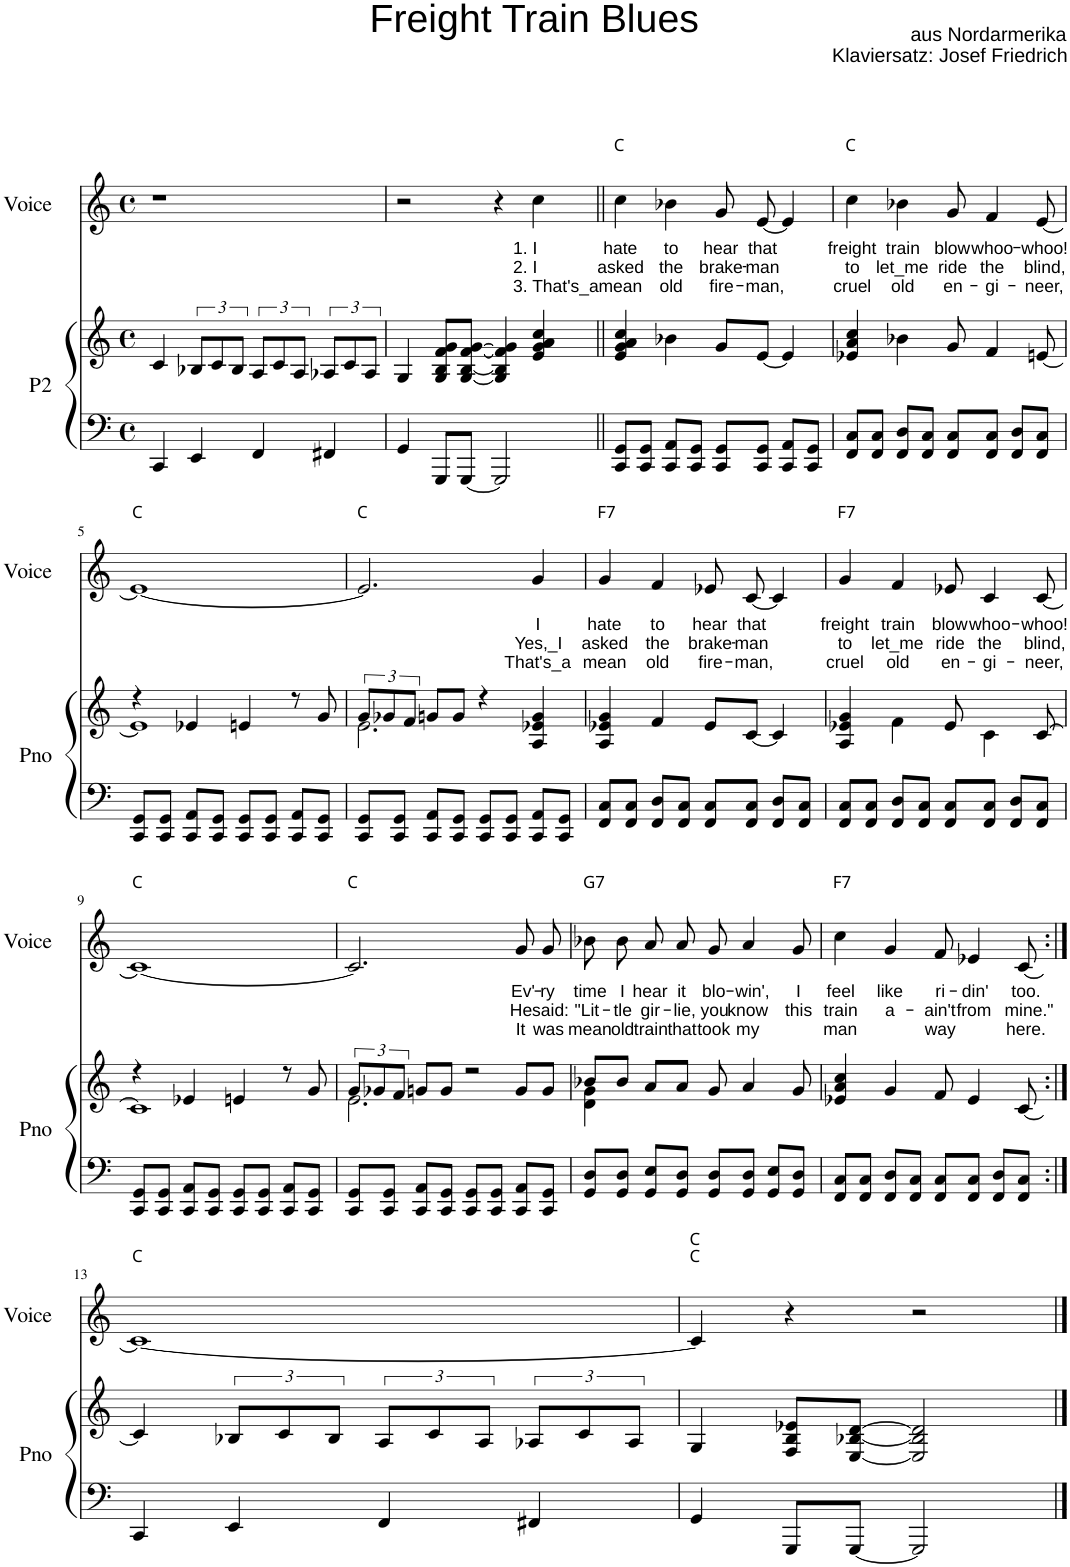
**kern	**kern	**kern	**text	**text	**text
*part2	*part2	*part1	*part1	*part1	*part1
*staff3	*staff2	*staff1	*staff1	*staff1	*staff1
*I"P2	*	*I"Voice	*	*	*
*	*	*I'Voice	*	*	*
*clefF4	*clefG2	*clefG2	*	*	*
*k[]	*k[]	*k[]	*	*	*
*M4/4	*M4/4	*M4/4	*	*	*
*met(c)	*met(c)	*met(c)	*	*	*
=1	=1	=1	=1	=1	=1
4CC/	4c/	1r	.	.	.
4EE/	12B-X/L	.	.	.	.
.	12c/	.	.	.	.
.	12B-/J	.	.	.	.
4FF/	12A/L	.	.	.	.
.	12c/	.	.	.	.
.	12A/J	.	.	.	.
4FF#X/	12A-X/L	.	.	.	.
.	12c/	.	.	.	.
.	12A-/J	.	.	.	.
=2	=2	=2	=2	=2	=2
4GG/	4G/	2r	.	.	.
8GGG/L	8G/ 8B/ 8f/ 8g/L	.	.	.	.
[8GGG/J	[8G/ [8B/ [8f/ [8g/J	.	.	.	.
2GGG/]	4G/] 4B/] 4f/] 4g/]	4r	.	.	.
!	!	!	!LO:LY:b	!LO:LY:b	!LO:LY:b
.	4e/ 4g/ 4a/ 4cc/	4cc\	1. I	2. I	3. That's_a
=3||	=3||	=3||	=3||	=3||	=3||
!	!	!LO:TX:a:t=C	!	!	!
!	!	!	!LO:LY:b	!LO:LY:b	!LO:LY:b
8CC/ 8GG/L	4e/ 4g/ 4a/ 4cc/	4cc\	hate	asked	mean
8CC/ 8GG/J	.	.	.	.	.
!	!	!	!LO:LY:b	!LO:LY:b	!LO:LY:b
8CC/ 8AA/L	4b-X\	4b-X\	to	the	old
8CC/ 8GG/J	.	.	.	.	.
!	!	!	!LO:LY:b	!LO:LY:b	!LO:LY:b
8CC/ 8GG/L	8g/L	8g/L	hear	brake-	fire-
!	!	!	!LO:LY:b	!LO:LY:b	!LO:LY:b
8CC/ 8GG/J	[8e/J	[8e/J	that	-man	-man,
8CC/ 8AA/L	4e/]	4e/]	.	.	.
8CC/ 8GG/J	.	.	.	.	.
=4	=4	=4	=4	=4	=4
!	!	!LO:TX:a:t=C	!	!	!
!	!	!	!LO:LY:b	!LO:LY:b	!LO:LY:b
8FF/ 8C/L	4e-X/ 4a/ 4cc/	4cc\	freight	to	cruel
8FF/ 8C/J	.	.	.	.	.
!	!	!	!LO:LY:b	!LO:LY:b	!LO:LY:b
8FF/ 8D/L	4b-X\	4b-X\	train	let_me	old
8FF/ 8C/J	.	.	.	.	.
!	!	!	!LO:LY:b	!LO:LY:b	!LO:LY:b
8FF/ 8C/L	8g/	8g/	blow	ride	en-
!	!	!	!LO:LY:b	!LO:LY:b	!LO:LY:b
8FF/ 8C/J	4f/	4f/	whoo-	the	-gi-
8FF/ 8D/L	.	.	.	.	.
!	!	!	!LO:LY:b	!LO:LY:b	!LO:LY:b
8FF/ 8C/J	[8en/	[8e/	-whoo!	blind,	-neer,
!!LO:LB:g=z
=5	=5	=5	=5	=5	=5
*	*^	*	*	*	*
!	!	!	!LO:TX:a:t=C	!	!	!
8CC/ 8GG/L	4r	1e]	1e_	.	.	.
8CC/ 8GG/J	.	.	.	.	.	.
8CC/ 8AA/L	4e-X/	.	.	.	.	.
8CC/ 8GG/J	.	.	.	.	.	.
8CC/ 8GG/L	4en/	.	.	.	.	.
8CC/ 8GG/J	.	.	.	.	.	.
8CC/ 8AA/L	8r	.	.	.	.	.
8CC/ 8GG/J	8g/	.	.	.	.	.
=6	=6	=6	=6	=6	=6	=6
!	!	!	!LO:TX:a:t=C	!	!	!
8CC/ 8GG/L	12g/L	2.e\	2.e/]	.	.	.
.	12g-X/	.	.	.	.	.
8CC/ 8GG/J	.	.	.	.	.	.
.	12f/J	.	.	.	.	.
8CC/ 8AA/L	8gn/L	.	.	.	.	.
8CC/ 8GG/J	8g/J	.	.	.	.	.
8CC/ 8GG/L	4r	.	.	.	.	.
8CC/ 8GG/J	.	.	.	.	.	.
!	!	!	!	!LO:LY:b	!LO:LY:b	!LO:LY:b
8CC/ 8AA/L	4A/ 4e-X/ 4g/	4ryy	4g/	I	Yes,_I	That's_a
8CC/ 8GG/J	.	.	.	.	.	.
*	*v	*v	*	*	*	*
=7	=7	=7	=7	=7	=7
!	!	!LO:TX:a:t=F7	!	!	!
!	!	!	!LO:LY:b	!LO:LY:b	!LO:LY:b
8FF/ 8C/L	4A/ 4e-X/ 4g/	4g/	hate	asked	mean
8FF/ 8C/J	.	.	.	.	.
!	!	!	!LO:LY:b	!LO:LY:b	!LO:LY:b
8FF/ 8D/L	4f/	4f/	to	the	old
8FF/ 8C/J	.	.	.	.	.
!	!	!	!LO:LY:b	!LO:LY:b	!LO:LY:b
8FF/ 8C/L	8e-/L	8e-X/L	hear	brake-	fire-
!	!	!	!LO:LY:b	!LO:LY:b	!LO:LY:b
8FF/ 8C/J	[8c/J	[8c/J	that	-man	-man,
8FF/ 8D/L	4c/]	4c/]	.	.	.
8FF/ 8C/J	.	.	.	.	.
=8	=8	=8	=8	=8	=8
*	*^	*	*	*	*
!	!	!	!LO:TX:a:t=F7	!	!	!
!	!	!	!	!LO:LY:b	!LO:LY:b	!LO:LY:b
8FF/ 8C/L	1ryy	4A/ 4e-X/ 4g/	4g/	freight	to	cruel
8FF/ 8C/J	.	.	.	.	.	.
!	!	!	!	!LO:LY:b	!LO:LY:b	!LO:LY:b
8FF/ 8D/L	.	4f\	4f/	train	let_me	old
8FF/ 8C/J	.	.	.	.	.	.
!	!	!	!	!LO:LY:b	!LO:LY:b	!LO:LY:b
8FF/ 8C/L	.	8e-/	8e-X/	blow	ride	en-
!	!	!	!	!LO:LY:b	!LO:LY:b	!LO:LY:b
8FF/ 8C/J	.	4c\	4c/	whoo-	the	-gi-
8FF/ 8D/L	.	.	.	.	.	.
!	!	!	!	!LO:LY:b	!LO:LY:b	!LO:LY:b
8FF/ 8C/J	.	[8c/	[8c/	-whoo!	blind,	-neer,
!!LO:LB:g=z
=9	=9	=9	=9	=9	=9	=9
!	!	!	!LO:TX:a:t=C	!	!	!
8CC/ 8GG/L	4r	1c]	1c_	.	.	.
8CC/ 8GG/J	.	.	.	.	.	.
8CC/ 8AA/L	4e-X/	.	.	.	.	.
8CC/ 8GG/J	.	.	.	.	.	.
8CC/ 8GG/L	4en/	.	.	.	.	.
8CC/ 8GG/J	.	.	.	.	.	.
8CC/ 8AA/L	8r	.	.	.	.	.
8CC/ 8GG/J	8g/	.	.	.	.	.
=10	=10	=10	=10	=10	=10	=10
!	!	!	!LO:TX:a:t=C	!	!	!
8CC/ 8GG/L	12g/L	2.e\	2.c/]	.	.	.
.	12g-X/	.	.	.	.	.
8CC/ 8GG/J	.	.	.	.	.	.
.	12f/J	.	.	.	.	.
8CC/ 8AA/L	8gn/L	.	.	.	.	.
8CC/ 8GG/J	8g/J	.	.	.	.	.
8CC/ 8GG/L	2r	.	.	.	.	.
8CC/ 8GG/J	.	.	.	.	.	.
!	!	!	!	!LO:LY:b	!LO:LY:b	!LO:LY:b
8CC/ 8AA/L	.	8g/L	8g/L	Ev'-	He	It
!	!	!	!	!LO:LY:b	!LO:LY:b	!LO:LY:b
8CC/ 8GG/J	.	8g/J	8g/J	-ry	said:	was
=11	=11	=11	=11	=11	=11	=11
!	!	!	!LO:TX:a:t=G7	!	!	!
!	!	!	!	!LO:LY:b	!LO:LY:b	!LO:LY:b
8GG/ 8D/L	8b-X/L	4d\ 4g\	8b-X\L	time	"Lit-	mean
!	!	!	!	!LO:LY:b	!LO:LY:b	!LO:LY:b
8GG/ 8D/J	8b-/J	.	8b-\J	I	-tle	old
!	!	!	!	!LO:LY:b	!LO:LY:b	!LO:LY:b
8GG/ 8E/L	8a/L	2.ryy	8a/L	hear	gir-	train
!	!	!	!	!LO:LY:b	!LO:LY:b	!LO:LY:b
8GG/ 8D/J	8a/J	.	8a/J	it	-lie,	that
!	!	!	!	!LO:LY:b	!LO:LY:b	!LO:LY:b
8GG/ 8D/L	8g/	.	8g/	blo-	you	took
!	!	!	!	!LO:LY:b	!LO:LY:b	!LO:LY:b
8GG/ 8D/J	4a/	.	4a/	-win',	know	my
8GG/ 8E/L	.	.	.	.	.	.
!	!	!	!	!LO:LY:b	!LO:LY:b	!
8GG/ 8D/J	8g/	.	8g/	I	this	.
*	*v	*v	*	*	*	*
=12	=12	=12	=12	=12	=12
!	!	!LO:TX:a:t=F7	!	!	!
!	!	!	!LO:LY:b	!LO:LY:b	!LO:LY:b
8FF/ 8C/L	4e-X/ 4a/ 4cc/	4cc\	feel	train	man
8FF/ 8C/J	.	.	.	.	.
!	!	!	!LO:LY:b	!LO:LY:b	!
8FF/ 8D/L	4g/	4g/	like	a-	.
8FF/ 8C/J	.	.	.	.	.
!	!	!	!LO:LY:b	!LO:LY:b	!LO:LY:b
8FF/ 8C/L	8f/	8f/	ri-	ain't	-way
!	!	!	!LO:LY:b	!LO:LY:b	!
8FF/ 8C/J	4e-/	4e-X/	-din'	from	.
8FF/ 8D/L	.	.	.	.	.
!	!	!	!LO:LY:b	!LO:LY:b	!LO:LY:b
8FF/ 8C/J	[8c/	[8c/	too.	mine."	here.
!!LO:LB:g=z
=13:|!	=13:|!	=13:|!	=13:|!	=13:|!	=13:|!
!	!	!LO:TX:a:t=C	!	!	!
4CC/	4c/]	1c_	.	.	.
4EE/	12B-X/L	.	.	.	.
.	12c/	.	.	.	.
.	12B-/J	.	.	.	.
4FF/	12A/L	.	.	.	.
.	12c/	.	.	.	.
.	12A/J	.	.	.	.
4FF#X/	12A-X/L	.	.	.	.
.	12c/	.	.	.	.
.	12A-/J	.	.	.	.
=14	=14	=14	=14	=14	=14
!	!	!LO:TX:a:t=C	!	!	!
!	!	!LO:TX:a:t=C	!	!	!
4GG/	4G/	4c/]	.	.	.
8GGG/L	8F/ 8B/ 8e-X/L	4r	.	.	.
[8GGG/J	[8E/ [8B-X/ [8d/J	.	.	.	.
2GGG/]	2E/] 2B-/] 2d/]	2r	.	.	.
==	==	==	==	==	==
*-	*-	*-	*-	*-	*-
